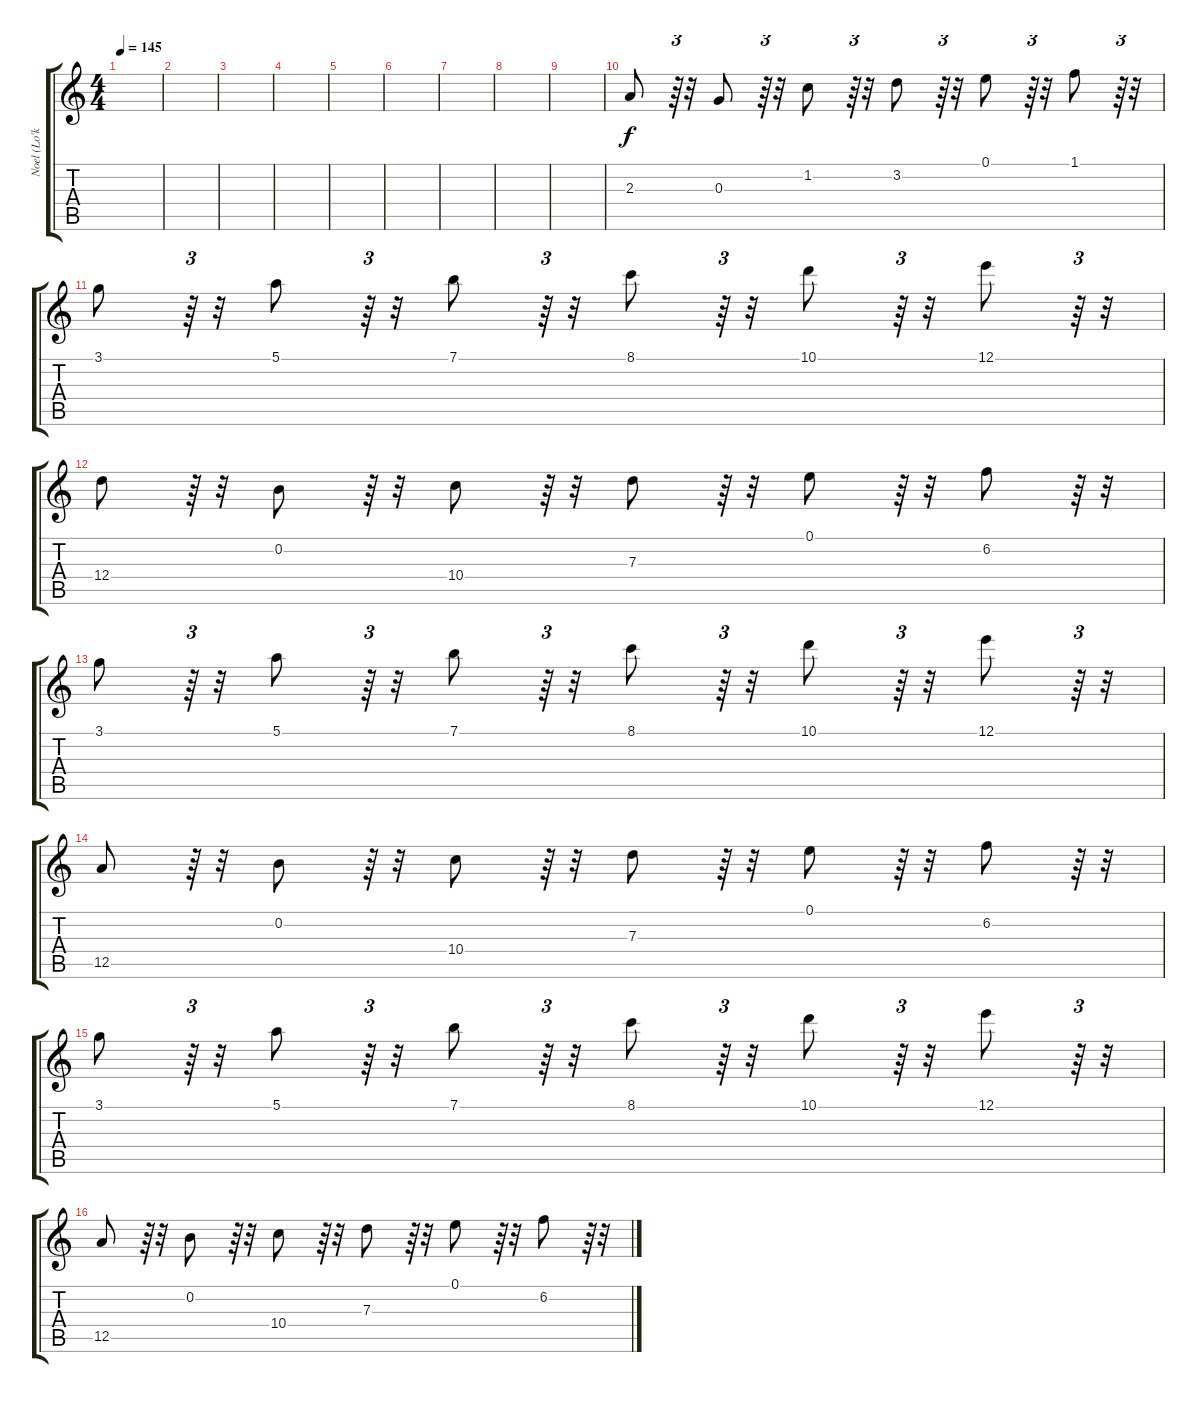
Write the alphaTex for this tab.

\track ("Noel (Lo'ks Fam)" "Noel (Lo'k") {instrument distortionguitar}
\staff {score tabs}
\tuning (E4 B3 G3 D3 A2 E2) {hide}
\ts (4 4)
\tempo 145
\clef g2
\ks c
|
|
|
|
|
|
|
|
|
2.3.8 r.64{tu (3 2)} r.32 0.3.8 r.64{tu (3 2)} r.32 1.2.8 r.64{tu (3 2)} r.32 3.2.8 r.64{tu (3 2)} r.32 0.1.8 r.64{tu (3 2)} r.32 1.1.8 r.64{tu (3 2)} r.32 |
3.1.8 r.64{tu (3 2)} r.32 5.1.8 r.64{tu (3 2)} r.32 7.1.8 r.64{tu (3 2)} r.32 8.1.8 r.64{tu (3 2)} r.32 10.1.8 r.64{tu (3 2)} r.32 12.1.8 r.64{tu (3 2)} r.32 |
12.4.8 r.64{tu (3 2)} r.32 0.2.8 r.64{tu (3 2)} r.32 10.4.8 r.64{tu (3 2)} r.32 7.3.8 r.64{tu (3 2)} r.32 0.1.8 r.64{tu (3 2)} r.32 6.2.8 r.64{tu (3 2)} r.32 |
3.1.8 r.64{tu (3 2)} r.32 5.1.8 r.64{tu (3 2)} r.32 7.1.8 r.64{tu (3 2)} r.32 8.1.8 r.64{tu (3 2)} r.32 10.1.8 r.64{tu (3 2)} r.32 12.1.8 r.64{tu (3 2)} r.32 |
12.5.8 r.64{tu (3 2)} r.32 0.2.8 r.64{tu (3 2)} r.32 10.4.8 r.64{tu (3 2)} r.32 7.3.8 r.64{tu (3 2)} r.32 0.1.8 r.64{tu (3 2)} r.32 6.2.8 r.64{tu (3 2)} r.32 |
3.1.8 r.64{tu (3 2)} r.32 5.1.8 r.64{tu (3 2)} r.32 7.1.8 r.64{tu (3 2)} r.32 8.1.8 r.64{tu (3 2)} r.32 10.1.8 r.64{tu (3 2)} r.32 12.1.8 r.64{tu (3 2)} r.32 |
12.5.8 r.64{tu (3 2)} r.32 0.2.8 r.64{tu (3 2)} r.32 10.4.8 r.64{tu (3 2)} r.32 7.3.8 r.64{tu (3 2)} r.32 0.1.8 r.64{tu (3 2)} r.32 6.2.8 r.64{tu (3 2)} r.32
